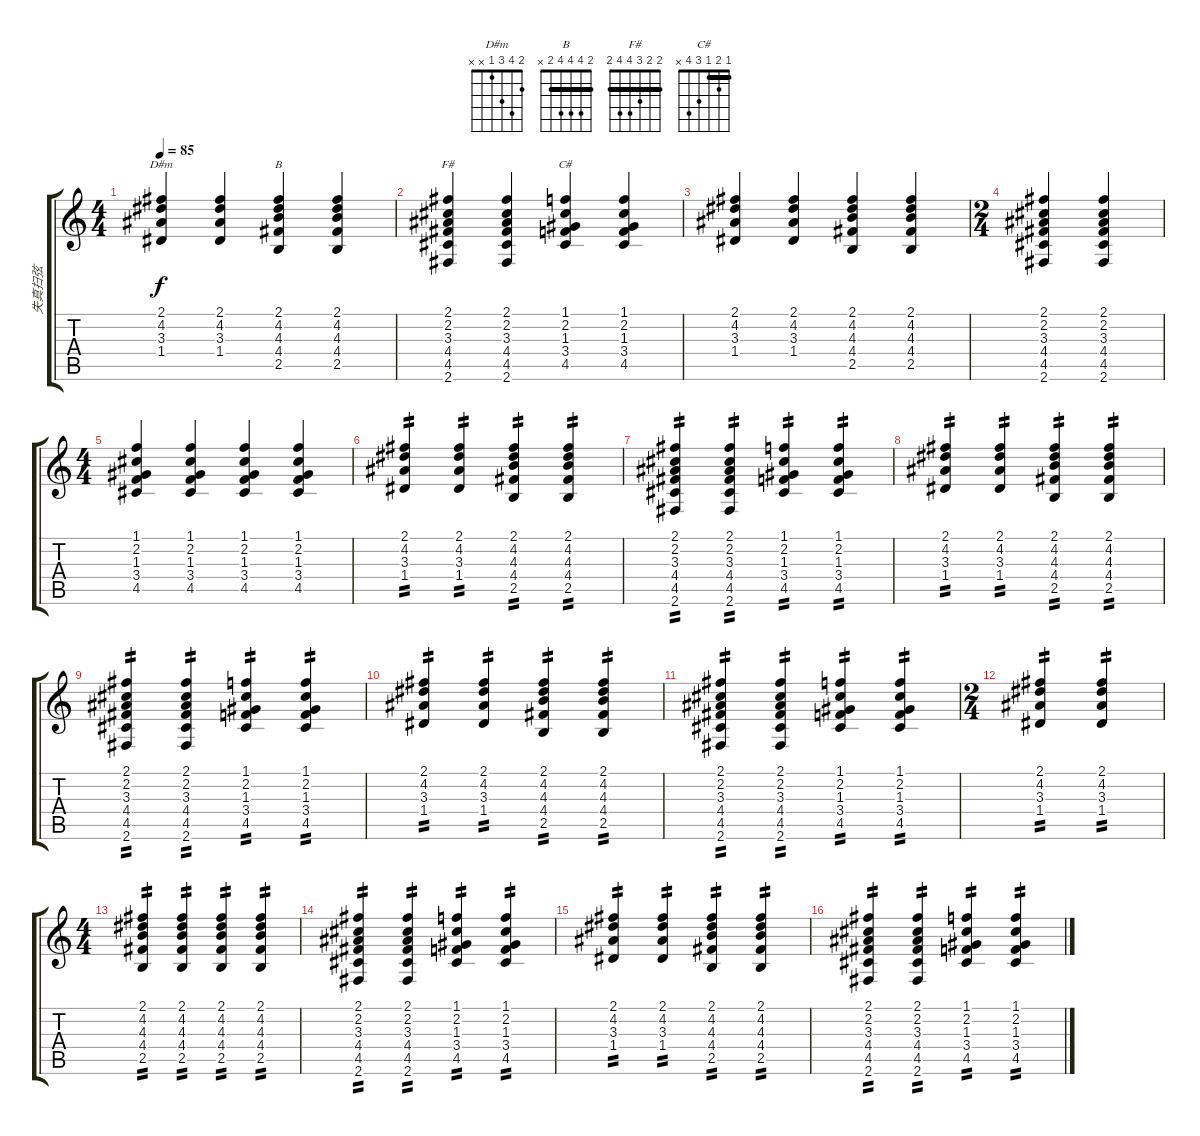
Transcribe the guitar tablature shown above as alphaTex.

\track ("失真扫弦" "失真扫弦") {instrument distortionguitar}
\staff {score tabs}
\tuning (E4 B3 G3 D3 A2 E2) {hide}
\chord ("D#m" 2 4 3 1 x x)
\chord ("B" 2 4 4 4 2 x) {barre 2}
\chord ("F#" 2 2 3 4 4 2) {barre 2}
\chord ("C#" 1 2 1 3 4 x) {barre 1}
\ts (4 4)
\tempo 85
\clef g2
\ks c
(2.1 4.2 3.3 1.4).4{ch "D#m" dy f} (2.1 4.2 3.3 1.4).4 (2.1 4.2 4.3 4.4 2.5).4{ch "B"} (2.1 4.2 4.3 4.4 2.5).4 |
(2.1 2.2 3.3 4.4 4.5 2.6).4{ch "F#"} (2.1 2.2 3.3 4.4 4.5 2.6).4 (1.1 2.2 1.3 3.4 4.5).4{ch "C#"} (1.1 2.2 1.3 3.4 4.5).4 |
(2.1 4.2 3.3 1.4).4 (2.1 4.2 3.3 1.4).4 (2.1 4.2 4.3 4.4 2.5).4 (2.1 4.2 4.3 4.4 2.5).4 |
\ts (2 4)
(2.1 2.2 3.3 4.4 4.5 2.6).4 (2.1 2.2 3.3 4.4 4.5 2.6).4 |
\ts (4 4)
(1.1 2.2 1.3 3.4 4.5).4 (1.1 2.2 1.3 3.4 4.5).4 (1.1 2.2 1.3 3.4 4.5).4 (1.1 2.2 1.3 3.4 4.5).4 |
(2.1 4.2 3.3 1.4).4{tp 2} (2.1 4.2 3.3 1.4).4{tp 2} (2.1 4.2 4.3 4.4 2.5).4{tp 2} (2.1 4.2 4.3 4.4 2.5).4{tp 2} |
(2.1 2.2 3.3 4.4 4.5 2.6).4{tp 2} (2.1 2.2 3.3 4.4 4.5 2.6).4{tp 2} (1.1 2.2 1.3 3.4 4.5).4{tp 2} (1.1 2.2 1.3 3.4 4.5).4{tp 2} |
(2.1 4.2 3.3 1.4).4{tp 2} (2.1 4.2 3.3 1.4).4{tp 2} (2.1 4.2 4.3 4.4 2.5).4{tp 2} (2.1 4.2 4.3 4.4 2.5).4{tp 2} |
(2.1 2.2 3.3 4.4 4.5 2.6).4{tp 2} (2.1 2.2 3.3 4.4 4.5 2.6).4{tp 2} (1.1 2.2 1.3 3.4 4.5).4{tp 2} (1.1 2.2 1.3 3.4 4.5).4{tp 2} |
(2.1 4.2 3.3 1.4).4{tp 2} (2.1 4.2 3.3 1.4).4{tp 2} (2.1 4.2 4.3 4.4 2.5).4{tp 2} (2.1 4.2 4.3 4.4 2.5).4{tp 2} |
(2.1 2.2 3.3 4.4 4.5 2.6).4{tp 2} (2.1 2.2 3.3 4.4 4.5 2.6).4{tp 2} (1.1 2.2 1.3 3.4 4.5).4{tp 2} (1.1 2.2 1.3 3.4 4.5).4{tp 2} |
\ts (2 4)
(2.1 4.2 3.3 1.4).4{tp 2} (2.1 4.2 3.3 1.4).4{tp 2} |
\ts (4 4)
(2.1 4.2 4.3 4.4 2.5).4{tp 2} (2.1 4.2 4.3 4.4 2.5).4{tp 2} (2.1 4.2 4.3 4.4 2.5).4{tp 2} (2.1 4.2 4.3 4.4 2.5).4{tp 2} |
(2.1 2.2 3.3 4.4 4.5 2.6).4{tp 2} (2.1 2.2 3.3 4.4 4.5 2.6).4{tp 2} (1.1 2.2 1.3 3.4 4.5).4{tp 2} (1.1 2.2 1.3 3.4 4.5).4{tp 2} |
(2.1 4.2 3.3 1.4).4{tp 2} (2.1 4.2 3.3 1.4).4{tp 2} (2.1 4.2 4.3 4.4 2.5).4{tp 2} (2.1 4.2 4.3 4.4 2.5).4{tp 2} |
(2.1 2.2 3.3 4.4 4.5 2.6).4{tp 2} (2.1 2.2 3.3 4.4 4.5 2.6).4{tp 2} (1.1 2.2 1.3 3.4 4.5).4{tp 2} (1.1 2.2 1.3 3.4 4.5).4{tp 2}
